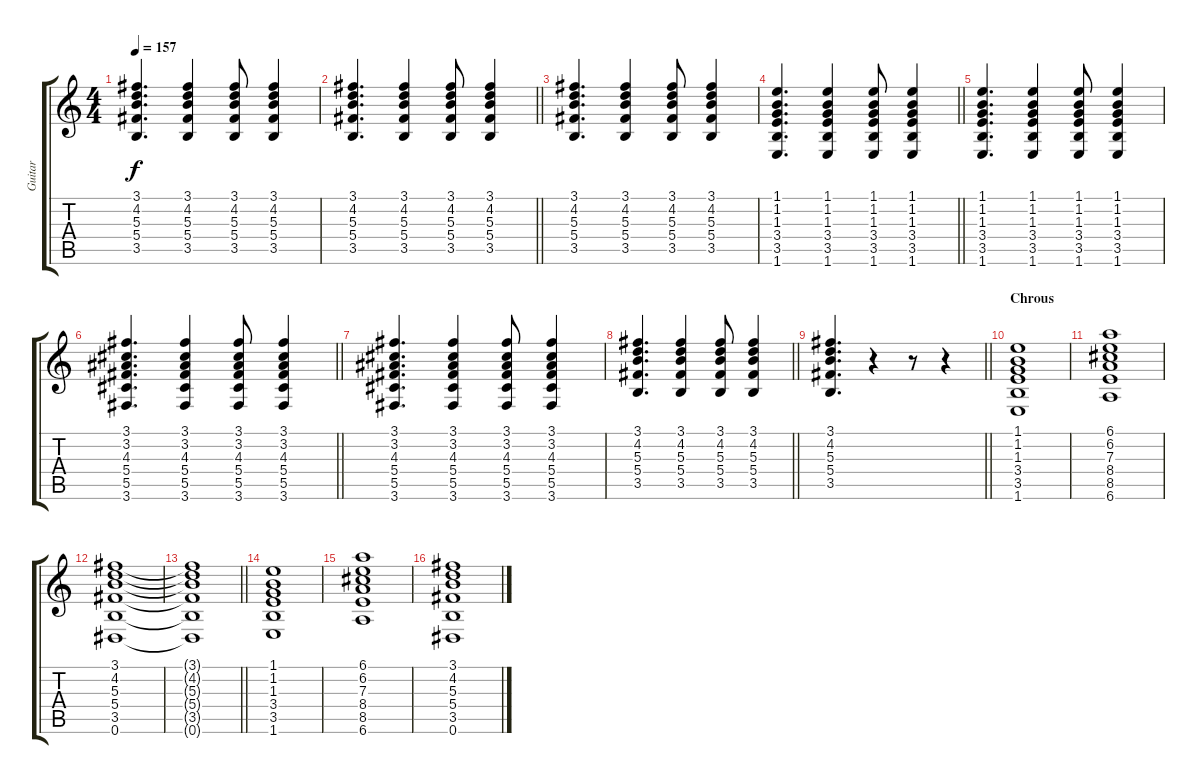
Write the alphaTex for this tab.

\track ("Guitar" "Guitar") {instrument overdrivenguitar}
\staff {score tabs}
\tuning (Eb4 Bb3 Gb3 Db3 Ab2 Eb2) {hide}
\ts (4 4)
\tempo 157
\clef g2
\ks c
(3.1 4.2 5.3 5.4 3.5).4{d dy f} (3.1 4.2 5.3 5.4 3.5).4 (3.1 4.2 5.3 5.4 3.5).8 (3.1 4.2 5.3 5.4 3.5).4 |
\barLineRight lightlight
(3.1 4.2 5.3 5.4 3.5).4{d} (3.1 4.2 5.3 5.4 3.5).4 (3.1 4.2 5.3 5.4 3.5).8 (3.1 4.2 5.3 5.4 3.5).4 |
(3.1 4.2 5.3 5.4 3.5).4{d} (3.1 4.2 5.3 5.4 3.5).4 (3.1 4.2 5.3 5.4 3.5).8 (3.1 4.2 5.3 5.4 3.5).4 |
\barLineRight lightlight
(1.1 1.2 1.3 3.4 3.5 1.6).4{d} (1.1 1.2 1.3 3.4 3.5 1.6).4 (1.1 1.2 1.3 3.4 3.5 1.6).8 (1.1 1.2 1.3 3.4 3.5 1.6).4 |
(1.1 1.2 1.3 3.4 3.5 1.6).4{d} (1.1 1.2 1.3 3.4 3.5 1.6).4 (1.1 1.2 1.3 3.4 3.5 1.6).8 (1.1 1.2 1.3 3.4 3.5 1.6).4 |
\barLineRight lightlight
(3.1 3.2 4.3 5.4 5.5 3.6).4{d} (3.1 3.2 4.3 5.4 5.5 3.6).4 (3.1 3.2 4.3 5.4 5.5 3.6).8 (3.1 3.2 4.3 5.4 5.5 3.6).4 |
(3.1 3.2 4.3 5.4 5.5 3.6).4{d} (3.1 3.2 4.3 5.4 5.5 3.6).4 (3.1 3.2 4.3 5.4 5.5 3.6).8 (3.1 3.2 4.3 5.4 5.5 3.6).4 |
\barLineRight lightlight
(3.1 4.2 5.3 5.4 3.5).4{d} (3.1 4.2 5.3 5.4 3.5).4 (3.1 4.2 5.3 5.4 3.5).8 (3.1 4.2 5.3 5.4 3.5).4 |
\barLineRight lightlight
(3.1 4.2 5.3 5.4 3.5).4{d} r.4 r.8 r.4 |
\section ("" "Chrous")
(1.1 1.2 1.3 3.4 3.5 1.6).1{volume 11 balance 8 instrument overdrivenguitar} |
(6.1 6.2 7.3 8.4 8.5 6.6).1 |
(3.1 4.2 5.3 5.4 3.5 0.6).1 |
\barLineRight lightlight
(3.1{t} 4.2{t} 5.3{t} 5.4{t} 3.5{t} 0.6{t}).1 |
(1.1 1.2 1.3 3.4 3.5 1.6).1 |
(6.1 6.2 7.3 8.4 8.5 6.6).1 |
(3.1 4.2 5.3 5.4 3.5 0.6).1
